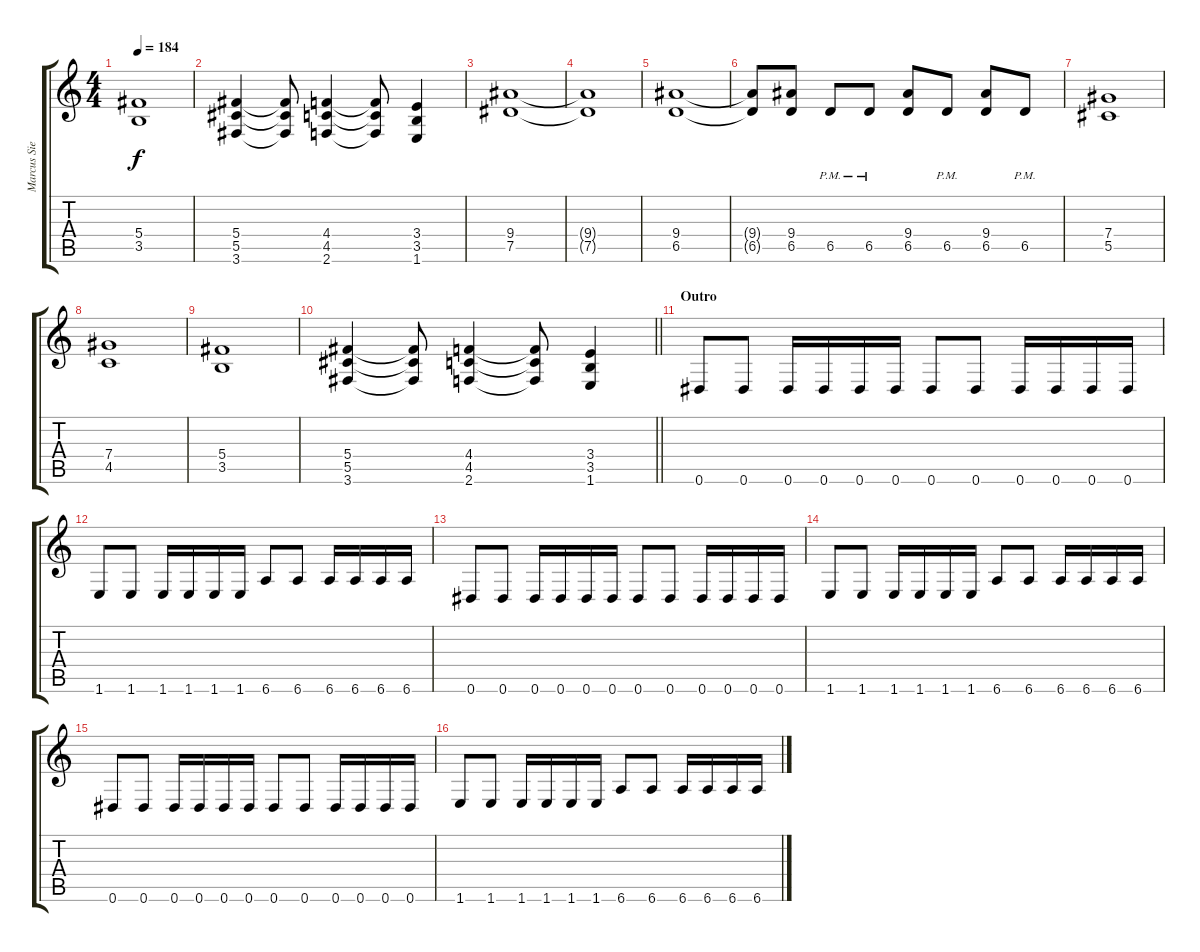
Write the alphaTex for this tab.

\track ("Marcus Siepen" "Marcus Sie") {instrument distortionguitar}
\staff {score tabs}
\tuning (Eb4 Bb3 Gb3 Db3 Ab2 Eb2) {hide}
\ts (4 4)
\tempo 184
\clef g2
\ks c
(5.4 3.5).1{dy f} |
(5.4 5.5 3.6).4 (5.4{t} 5.5{t} 3.6{t}).8 (4.4 4.5 2.6).4 (4.4{t} 4.5{t} 2.6{t}).8 (3.4 3.5 1.6).4 |
(9.4 7.5).1 |
(9.4{t} 7.5{t}).1 |
(9.4 6.5).1 |
(9.4{t} 6.5{t}).8 (9.4 6.5).8 6.5{pm}.8 6.5{pm}.8 (9.4 6.5).8 6.5{pm}.8 (9.4 6.5).8 6.5{pm}.8 |
(7.4 5.5).1 |
(7.4 4.5).1 |
(5.4 3.5).1 |
\barLineRight lightlight
(5.4 5.5 3.6).4 (5.4{t} 5.5{t} 3.6{t}).8 (4.4 4.5 2.6).4 (4.4{t} 4.5{t} 2.6{t}).8 (3.4 3.5 1.6).4 |
\section ("" "Outro")
0.6.8 0.6.8 0.6.16 0.6.16 0.6.16 0.6.16 0.6.8 0.6.8 0.6.16 0.6.16 0.6.16 0.6.16 |
1.6.8 1.6.8 1.6.16 1.6.16 1.6.16 1.6.16 6.6.8 6.6.8 6.6.16 6.6.16 6.6.16 6.6.16 |
0.6.8 0.6.8 0.6.16 0.6.16 0.6.16 0.6.16 0.6.8 0.6.8 0.6.16 0.6.16 0.6.16 0.6.16 |
1.6.8 1.6.8 1.6.16 1.6.16 1.6.16 1.6.16 6.6.8 6.6.8 6.6.16 6.6.16 6.6.16 6.6.16 |
0.6.8 0.6.8 0.6.16 0.6.16 0.6.16 0.6.16 0.6.8 0.6.8 0.6.16 0.6.16 0.6.16 0.6.16 |
1.6.8 1.6.8 1.6.16 1.6.16 1.6.16 1.6.16 6.6.8 6.6.8 6.6.16 6.6.16 6.6.16 6.6.16
